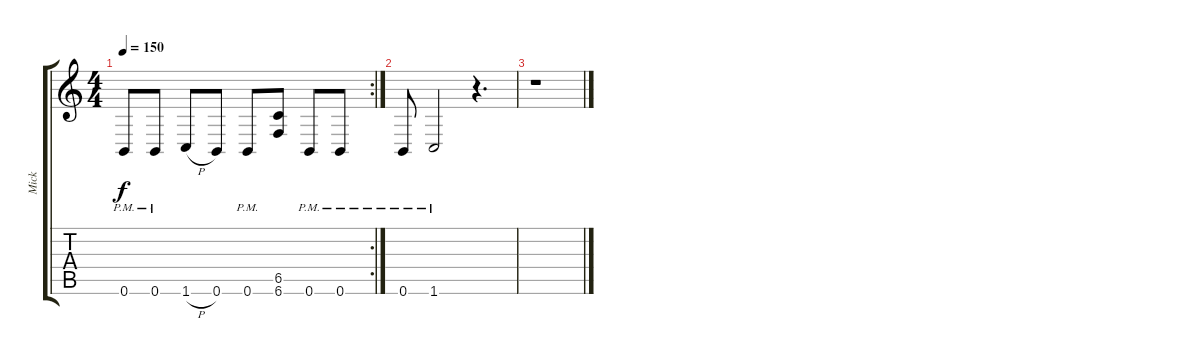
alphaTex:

\track ("Mick" "Mick") {instrument distortionguitar}
\staff {score tabs}
\tuning (Db4 Ab3 E3 B2 Gb2 B1) {hide}
\rc 2
\ts (4 4)
\tempo 150
\clef g2
\ks c
0.6{pm}.8{dy f} 0.6{pm}.8 1.6{h}.8 0.6.8 0.6{pm}.8 (6.5 6.6).8 0.6{pm}.8 0.6{pm}.8 |
0.6{pm}.8 1.6{pm}.2 r.4{d} |
r.1
